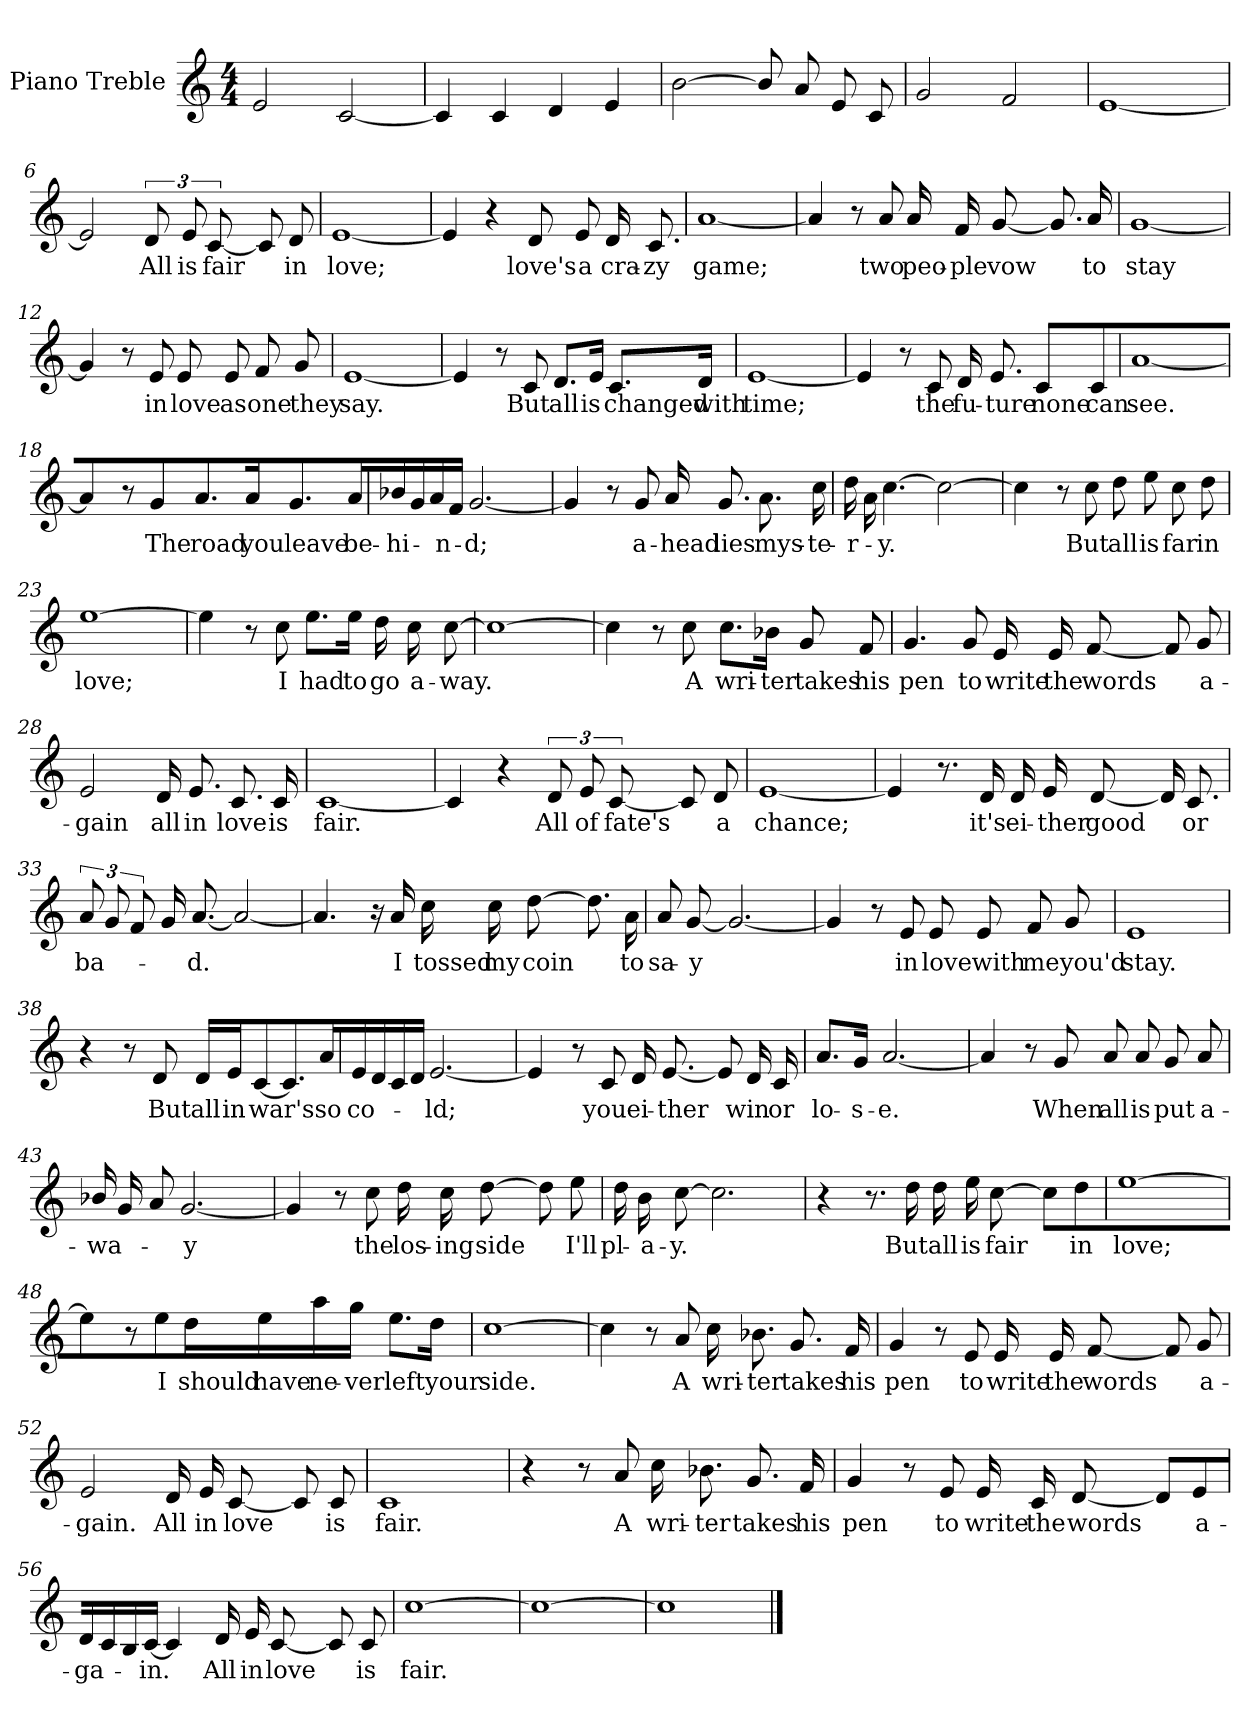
**kern	**text
*part1	*part1
*staff1	*staff1
*I"Piano Treble	*
*I'Piano Treble	*
*clefG2	*
*k[]	*
*M4/4	*
=1	=1
2e/	.
[<2c/	.
=2	=2
4c/]	.
4c/	.
4d/	.
4e/	.
=3	=3
[>2b\	.
8b/L]	.
8a/	.
8e/L	.
8c/	.
=4	=4
2g/	.
2f/	.
=5	=5
[<1e	.
!!LO:LB:g=z
=6	=6
2e/]	.
12d/L	All
12e/	is
[<12c/	fair
8c/L]	.
8d/	in
=7	=7
[<1e	love;
=8	=8
4e/]	.
4r	.
8d/L	love's
8e/	a
16d/LL	cra-
8.c/	zy
=9	=9
[<1a	game;
!!LO:LB:g=z
=10	=10
4a/]	.
8r	.
8a/	two
16a/LL	peo-
16f/J	ple
[<8g/	vow
8.g/L]	.
16a/J	to
=11	=11
[<1g	stay
=12	=12
4g/]	.
8r	.
8e/	in
8e/L	love
8e/	as
8f/L	one
8g/	they
=13	=13
[<1e	say.
!!LO:LB:g=z
=14	=14
4e/]	.
8r	.
8c/	But
8.d/L	all
16e/J	is
8.c/L	changed
16d/J	with
=15	=15
[<1e	time;
=16	=16
4e/]	.
8r	.
8c/	the
16d/LL	fu-
8.e/	ture
8c/L	none
8c/	can
!!LO:LB:g=z
=17	=17
[<1a	see.
=18	=18
4a/]	.
8r	.
8g/	The
8.a/L	road
16a/J	you
8.g/L	leave
16a/J	be-
=19	=19
16b-X/LL	hi-
16g/J	.
16a/J	.
16f/J	n-
[<2.g/	d;
!!LO:LB:g=z
=20	=20
4g/]	.
8r	.
8g/	a-
16a/LL	head
8.g/	lies
8.a\L	mys-
16cc\J	te-
=21	=21
16dd\LL	r-
16a\J	.
[>4.cc\	y.
2cc\_>	.
=22	=22
4cc\]	.
8r	.
8cc\	But
8dd\L	all
8ee\	is
8cc\L	far
8dd\	in
=23	=23
[>1ee	love;
!!LO:LB:g=z
=24	=24
4ee\]	.
8r	.
8cc\	I
8.ee\L	had
16ee\J	to
16dd\LL	go
16cc\J	a-
[>8cc\	way.
=25	=25
1cc_>	.
=26	=26
4cc\]	.
8r	.
8cc\	A
8.cc\L	wri-
16b-X\J	ter
8g/L	takes
8f/	his
!!LO:PB:g=z
=27	=27
4.g/	pen
8g/	to
16e/LL	write
16e/J	the
[<8f/	words
8f/L]	.
8g/	a-
=28	=28
2e/	gain
16d/LL	all
8.e/	in
8.c/L	love
16c/J	is
=29	=29
[<1c	fair.
!!LO:LB:g=z
=30	=30
4c/]	.
4r	.
12d/L	All
12e/	of
[<12c/	fate's
8c/L]	.
8d/	a
=31	=31
[<1e	chance;
=32	=32
4e/]	.
8.r	.
16d/	it's
16d/LL	ei-
16e/J	ther
[<8d/	good
16d/LL]	.
8.c/	or
!!LO:LB:g=z
=33	=33
12a/L	ba-
12g/	.
12f/	.
16g/LL	.
[<8.a/	d.
2a/_<	.
=34	=34
4.a/]	.
16r	.
16a/	I
16cc\LL	tossed
16cc\J	my
[>8dd\	coin
8.dd\L]	.
16a\J	to
=35	=35
8a/L	sa-
[<8g/	y
2.g/_<	.
!!LO:LB:g=z
=36	=36
4g/]	.
8r	.
8e/	in
8e/L	love
8e/	with
8f/L	me
8g/	you'd
=37	=37
1e	stay.
=38	=38
4r	.
8r	.
8d/	But
16d/LL	all
16e/J	in
[<8c/	war's
8.c/L]	.
16a/J	so
!!LO:LB:g=z
=39	=39
16e/LL	co-
16d/J	.
16c/J	.
16d/J	.
[<2.e/	ld;
=40	=40
4e/]	.
8r	.
8c/	you
16d/LL	ei-
[<8.e/	ther
8e/L]	.
16d/L	win
16c/J	or
=41	=41
8.a/L	lo-
16g/J	s-
[<2.a/	e.
!!LO:LB:g=z
=42	=42
4a/]	.
8r	.
8g/	When
8a/L	all
8a/	is
8g/L	put
8a/	a-
=43	=43
16b-X/LL	wa-
16g/J	.
8a/	.
[<2.g/	y
=44	=44
4g/]	.
8r	.
8cc\	the
16dd\LL	los-
16cc\J	ing
[>8dd\	side
8dd\L]	.
8ee\	I'll
!!LO:LB:g=z
=45	=45
16dd\LL	pl-
16b\J	a-
[>8cc\	y.
2.cc\]	.
=46	=46
4r	.
8.r	.
16dd\	But
16dd\LL	all
16ee\J	is
[>8cc\	fair
8cc\L]	.
8dd\	in
=47	=47
[>1ee	love;
!!LO:LB:g=z
=48	=48
4ee\]	.
8r	.
8ee\	I
16dd\LL	should
16ee\J	have
16aa\J	ne-
16gg\J	ver
8.ee\L	left
16dd\J	your
=49	=49
[>1cc	side.
=50	=50
4cc\]	.
8r	.
8a/	A
16cc\LL	wri-
8.b-X\	ter
8.g/L	takes
16f/J	his
!!LO:PB:g=z
=51	=51
4g/	pen
8r	.
8e/	to
16e/LL	write
16e/J	the
[<8f/	words
8f/L]	.
8g/	a-
=52	=52
2e/	gain.
16d/LL	All
16e/J	in
[<8c/	love
8c/L]	.
8c/	is
=53	=53
1c	fair.
!!LO:LB:g=z
=54	=54
4r	.
8r	.
8a/	A
16cc\LL	wri-
8.b-X\	ter
8.g/L	takes
16f/J	his
=55	=55
4g/	pen
8r	.
8e/	to
16e/LL	write
16c/J	the
[<8d/	words
8d/L]	.
8e/	a-
!!LO:LB:g=z
=56	=56
16d/LL	ga-
16c/J	.
16B/J	.
[<16c/J	in.
4c/]	.
16d/LL	All
16e/J	in
[<8c/	love
8c/L]	.
8c/	is
=57	=57
[>1cc	fair.
=58	=58
1cc_>	.
=59	=59
1cc]	.
==	==
*-	*-
